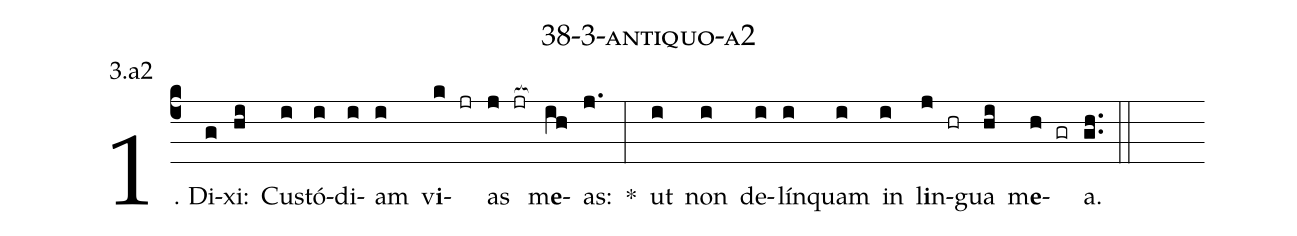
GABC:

name: 38-3-antiquo-a2;
annotation: 3.a2;
%%
(c4)1. Di(g)xi:(hi) Cus(i)tó(i)di(i)am(i) v<b>i</b>(k jr)as(j jr[ocb:1{]) m<b>e</b>(ih[ocb:0}])as:(j.) *(:) ut(i) non(i) de(i)lín(i)quam(i) in(i) l<b>i</b>n(j hr)gua(hi) m<b>e</b>(h gr)a.(gh..) (::)
